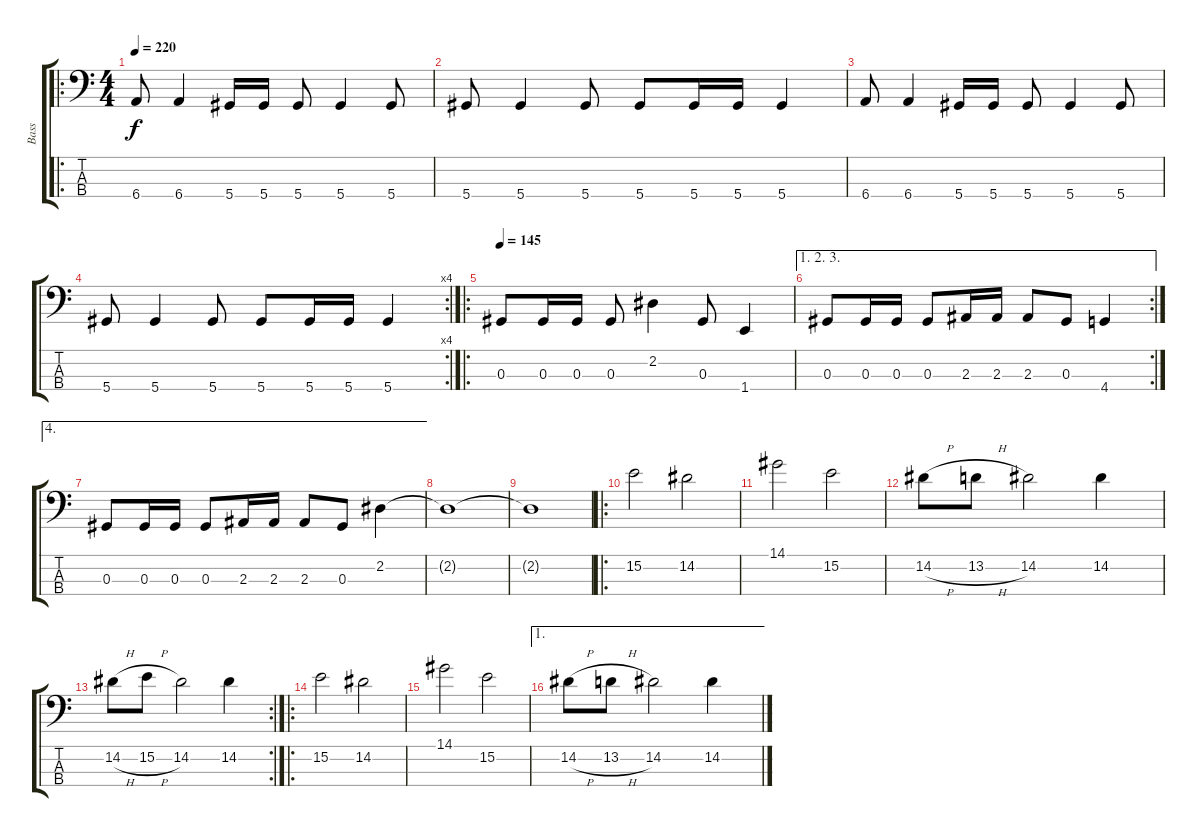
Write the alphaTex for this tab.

\track ("Bass" "Bass") {instrument electricbassfinger}
\staff {score tabs}
\tuning (Gb2 Db2 Ab1 Eb1) {hide}
\ro
\ts (4 4)
\tempo 220
\clef f4
\ks c
6.4.8{dy f} 6.4.4 5.4.16 5.4.16 5.4.8 5.4.4 5.4.8 |
5.4.8 5.4.4 5.4.8 5.4.8 5.4.16 5.4.16 5.4.4 |
6.4.8 6.4.4 5.4.16 5.4.16 5.4.8 5.4.4 5.4.8 |
\rc 4
5.4.8 5.4.4 5.4.8 5.4.8 5.4.16 5.4.16 5.4.4 |
\ro
\tempo 145
0.3.8 0.3.16 0.3.16 0.3.8 2.2.4 0.3.8 1.4.4 |
\ae (1 2 3)
\rc 2
0.3.8 0.3.16 0.3.16 0.3.8 2.3.16 2.3.16 2.3.8 0.3.8 4.4.4 |
\ae 4
0.3.8 0.3.16 0.3.16 0.3.8 2.3.16 2.3.16 2.3.8 0.3.8 2.2.4 |
2.2{t}.1 |
2.2{t}.1 |
\ro
15.2.2 14.2.2 |
14.1.2 15.2.2 |
14.2{h}.8 13.2{h}.8 14.2.2 14.2.4 |
\rc 2
14.2{h}.8 15.2{h}.8 14.2.2 14.2.4 |
\ro
15.2.2 14.2.2 |
14.1.2 15.2.2 |
\ae 1
14.2{h}.8 13.2{h}.8 14.2.2 14.2.4
